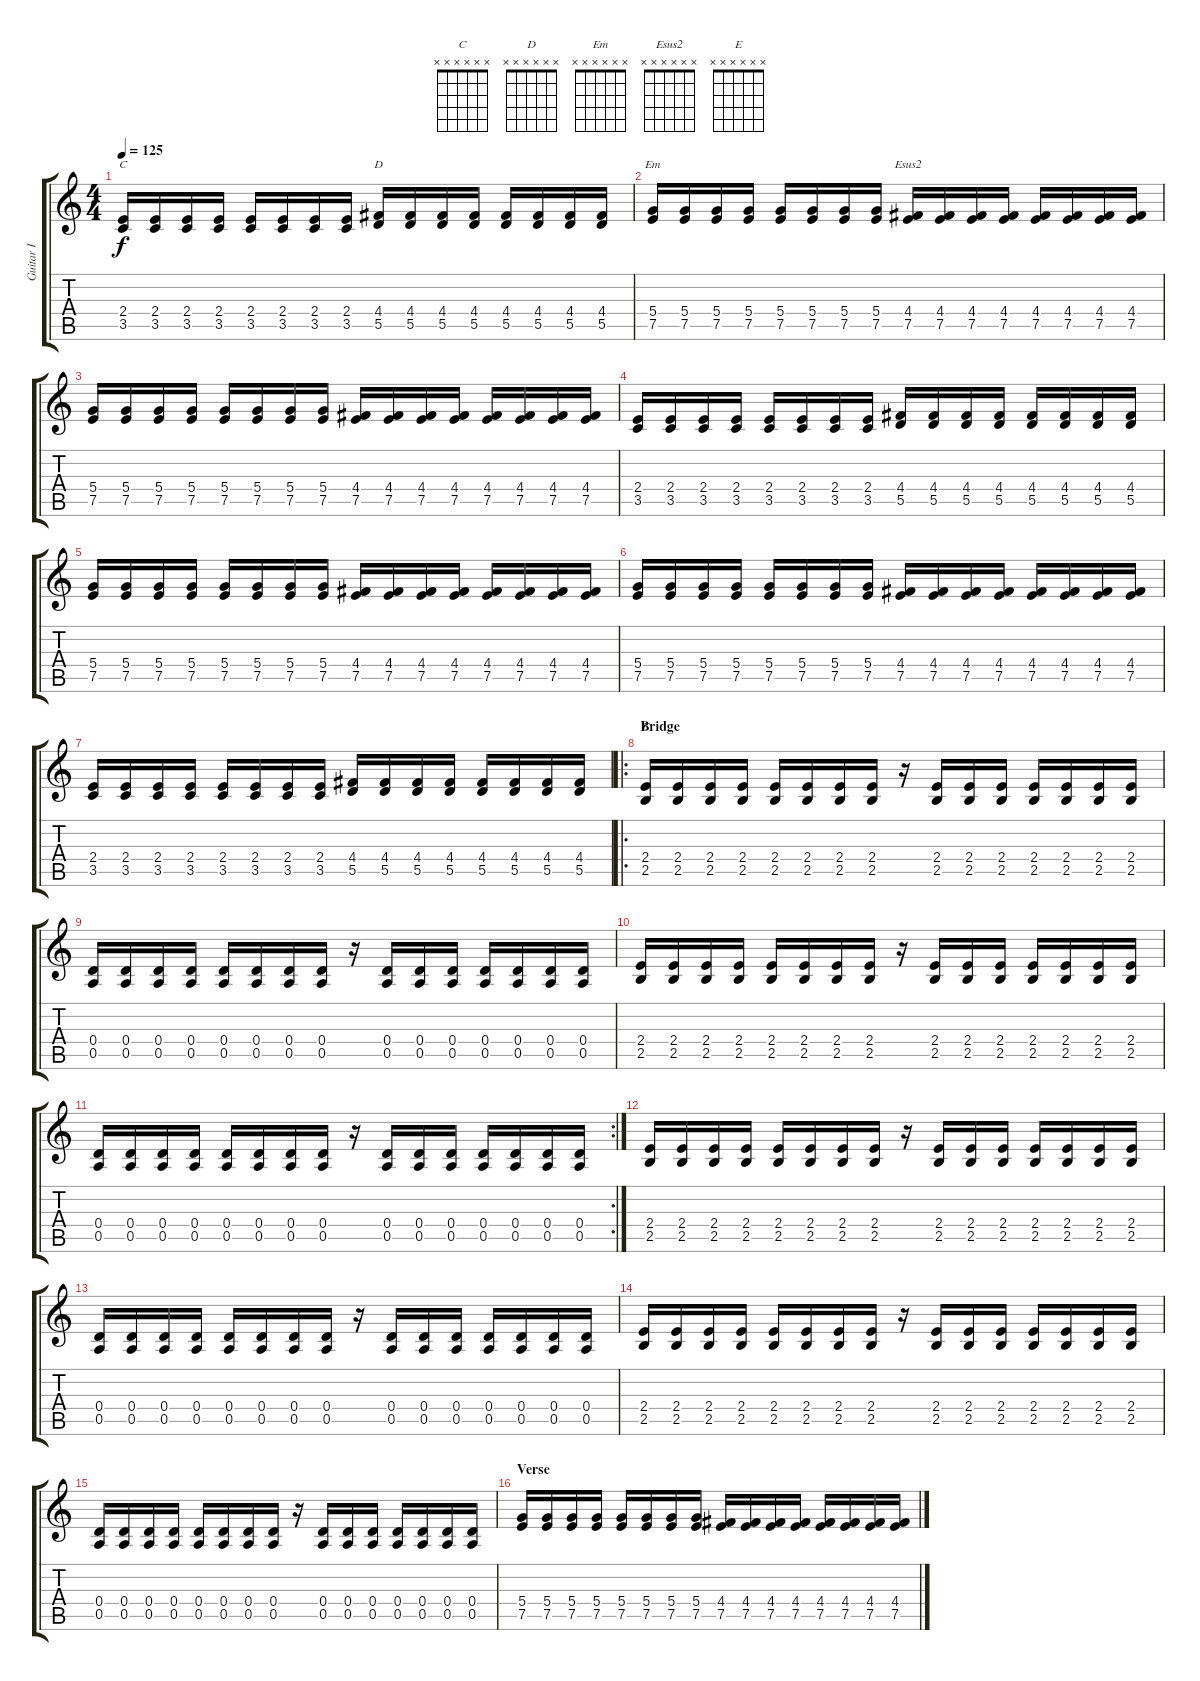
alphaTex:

\track ("Guitar I" "Guitar I") {instrument distortionguitar}
\staff {score tabs}
\tuning (E4 B3 G3 D3 A2 E2) {hide}
\chord ("C" x x x x x x)
\chord ("D" x x x x x x)
\chord ("Em" x x x x x x)
\chord ("Esus2" x x x x x x)
\chord ("E" x x x x x x)
\ts (4 4)
\tempo 125
\clef g2
\ks c
(2.4 3.5).16{ch "C" dy f} (2.4 3.5).16 (2.4 3.5).16 (2.4 3.5).16 (2.4 3.5).16 (2.4 3.5).16 (2.4 3.5).16 (2.4 3.5).16 (4.4 5.5).16{ch "D"} (4.4 5.5).16 (4.4 5.5).16 (4.4 5.5).16 (4.4 5.5).16 (4.4 5.5).16 (4.4 5.5).16 (4.4 5.5).16 |
(5.4 7.5).16{ch "Em"} (5.4 7.5).16 (5.4 7.5).16 (5.4 7.5).16 (5.4 7.5).16 (5.4 7.5).16 (5.4 7.5).16 (5.4 7.5).16 (4.4 7.5).16{ch "Esus2"} (4.4 7.5).16 (4.4 7.5).16 (4.4 7.5).16 (4.4 7.5).16 (4.4 7.5).16 (4.4 7.5).16 (4.4 7.5).16 |
(5.4 7.5).16 (5.4 7.5).16 (5.4 7.5).16 (5.4 7.5).16 (5.4 7.5).16 (5.4 7.5).16 (5.4 7.5).16 (5.4 7.5).16 (4.4 7.5).16 (4.4 7.5).16 (4.4 7.5).16 (4.4 7.5).16 (4.4 7.5).16 (4.4 7.5).16 (4.4 7.5).16 (4.4 7.5).16 |
(2.4 3.5).16 (2.4 3.5).16 (2.4 3.5).16 (2.4 3.5).16 (2.4 3.5).16 (2.4 3.5).16 (2.4 3.5).16 (2.4 3.5).16 (4.4 5.5).16 (4.4 5.5).16 (4.4 5.5).16 (4.4 5.5).16 (4.4 5.5).16 (4.4 5.5).16 (4.4 5.5).16 (4.4 5.5).16 |
(5.4 7.5).16 (5.4 7.5).16 (5.4 7.5).16 (5.4 7.5).16 (5.4 7.5).16 (5.4 7.5).16 (5.4 7.5).16 (5.4 7.5).16 (4.4 7.5).16 (4.4 7.5).16 (4.4 7.5).16 (4.4 7.5).16 (4.4 7.5).16 (4.4 7.5).16 (4.4 7.5).16 (4.4 7.5).16 |
(5.4 7.5).16 (5.4 7.5).16 (5.4 7.5).16 (5.4 7.5).16 (5.4 7.5).16 (5.4 7.5).16 (5.4 7.5).16 (5.4 7.5).16 (4.4 7.5).16 (4.4 7.5).16 (4.4 7.5).16 (4.4 7.5).16 (4.4 7.5).16 (4.4 7.5).16 (4.4 7.5).16 (4.4 7.5).16 |
(2.4 3.5).16 (2.4 3.5).16 (2.4 3.5).16 (2.4 3.5).16 (2.4 3.5).16 (2.4 3.5).16 (2.4 3.5).16 (2.4 3.5).16 (4.4 5.5).16 (4.4 5.5).16 (4.4 5.5).16 (4.4 5.5).16 (4.4 5.5).16 (4.4 5.5).16 (4.4 5.5).16 (4.4 5.5).16 |
\ro
\section ("" "Bridge")
(2.4 2.5).16{ch "E"} (2.4 2.5).16 (2.4 2.5).16 (2.4 2.5).16 (2.4 2.5).16 (2.4 2.5).16 (2.4 2.5).16 (2.4 2.5).16 r.16 (2.4 2.5).16 (2.4 2.5).16 (2.4 2.5).16 (2.4 2.5).16 (2.4 2.5).16 (2.4 2.5).16 (2.4 2.5).16 |
(0.4 0.5).16 (0.4 0.5).16 (0.4 0.5).16 (0.4 0.5).16 (0.4 0.5).16 (0.4 0.5).16 (0.4 0.5).16 (0.4 0.5).16 r.16 (0.4 0.5).16 (0.4 0.5).16 (0.4 0.5).16 (0.4 0.5).16 (0.4 0.5).16 (0.4 0.5).16 (0.4 0.5).16 |
(2.4 2.5).16 (2.4 2.5).16 (2.4 2.5).16 (2.4 2.5).16 (2.4 2.5).16 (2.4 2.5).16 (2.4 2.5).16 (2.4 2.5).16 r.16 (2.4 2.5).16 (2.4 2.5).16 (2.4 2.5).16 (2.4 2.5).16 (2.4 2.5).16 (2.4 2.5).16 (2.4 2.5).16 |
\rc 2
(0.4 0.5).16 (0.4 0.5).16 (0.4 0.5).16 (0.4 0.5).16 (0.4 0.5).16 (0.4 0.5).16 (0.4 0.5).16 (0.4 0.5).16 r.16 (0.4 0.5).16 (0.4 0.5).16 (0.4 0.5).16 (0.4 0.5).16 (0.4 0.5).16 (0.4 0.5).16 (0.4 0.5).16 |
(2.4 2.5).16 (2.4 2.5).16 (2.4 2.5).16 (2.4 2.5).16 (2.4 2.5).16 (2.4 2.5).16 (2.4 2.5).16 (2.4 2.5).16 r.16 (2.4 2.5).16 (2.4 2.5).16 (2.4 2.5).16 (2.4 2.5).16 (2.4 2.5).16 (2.4 2.5).16 (2.4 2.5).16 |
(0.4 0.5).16 (0.4 0.5).16 (0.4 0.5).16 (0.4 0.5).16 (0.4 0.5).16 (0.4 0.5).16 (0.4 0.5).16 (0.4 0.5).16 r.16 (0.4 0.5).16 (0.4 0.5).16 (0.4 0.5).16 (0.4 0.5).16 (0.4 0.5).16 (0.4 0.5).16 (0.4 0.5).16 |
(2.4 2.5).16 (2.4 2.5).16 (2.4 2.5).16 (2.4 2.5).16 (2.4 2.5).16 (2.4 2.5).16 (2.4 2.5).16 (2.4 2.5).16 r.16 (2.4 2.5).16 (2.4 2.5).16 (2.4 2.5).16 (2.4 2.5).16 (2.4 2.5).16 (2.4 2.5).16 (2.4 2.5).16 |
(0.4 0.5).16 (0.4 0.5).16 (0.4 0.5).16 (0.4 0.5).16 (0.4 0.5).16 (0.4 0.5).16 (0.4 0.5).16 (0.4 0.5).16 r.16 (0.4 0.5).16 (0.4 0.5).16 (0.4 0.5).16 (0.4 0.5).16 (0.4 0.5).16 (0.4 0.5).16 (0.4 0.5).16 |
\section ("" "Verse")
(5.4 7.5).16 (5.4 7.5).16 (5.4 7.5).16 (5.4 7.5).16 (5.4 7.5).16 (5.4 7.5).16 (5.4 7.5).16 (5.4 7.5).16 (4.4 7.5).16 (4.4 7.5).16 (4.4 7.5).16 (4.4 7.5).16 (4.4 7.5).16 (4.4 7.5).16 (4.4 7.5).16 (4.4 7.5).16
